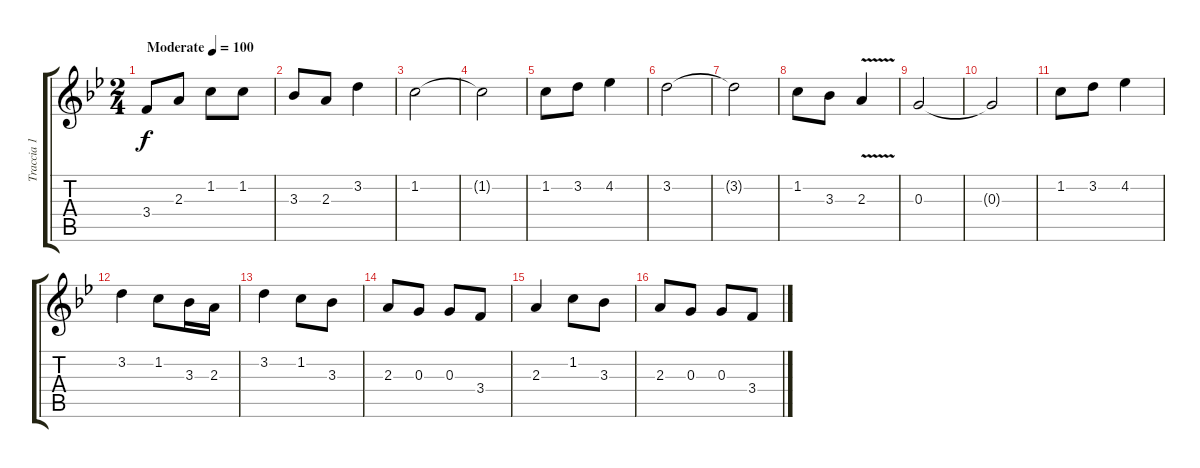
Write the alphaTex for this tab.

\track ("Traccia 1" "Traccia 1") {instrument acousticguitarsteel}
\staff {score tabs}
\tuning (E4 B3 G3 D3 A2 E2) {hide}
\ts (2 4)
\tempo (100 "Moderate")
\clef g2
\ks bb
3.4.8{dy f instrument acousticguitarsteel} 2.3.8 1.2.8 1.2.8 |
3.3.8 2.3.8 3.2.4 |
1.2.2 |
1.2{t}.2 |
1.2.8 3.2.8 4.2.4 |
3.2.2 |
3.2{t}.2 |
1.2.8 3.3.8 2.3{v}.4 |
0.3.2 |
0.3{t}.2 |
1.2.8 3.2.8 4.2.4 |
3.2.4 1.2.8 3.3.16 2.3.16 |
3.2.4 1.2.8 3.3.8 |
2.3.8 0.3.8 0.3.8 3.4.8 |
2.3.4 1.2.8 3.3.8 |
2.3.8 0.3.8 0.3.8 3.4.8
